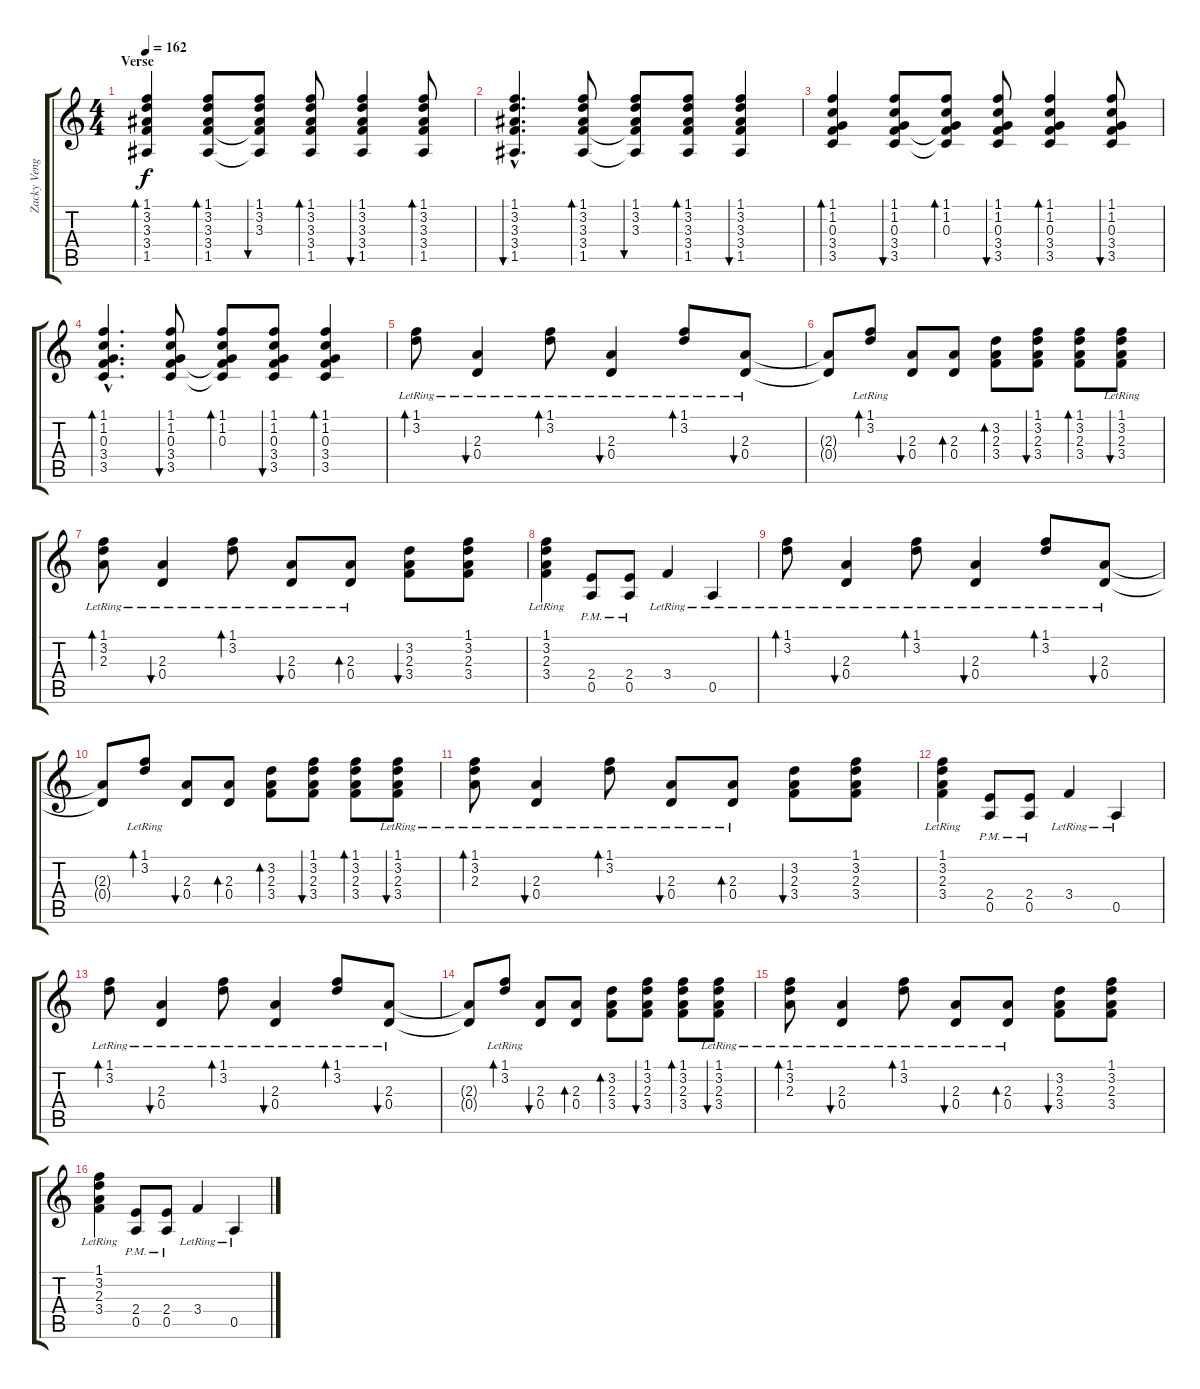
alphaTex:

\track ("Zacky Vengeance" "Zacky Veng") {instrument distortionguitar}
\staff {score tabs}
\tuning (E4 B3 G3 D3 A2 D2) {hide}
\ts (4 4)
\section ("" "Verse")
\tempo 162
\clef g2
\ks c
(1.1 3.2 3.3 3.4 1.5).4{bd 60 dy f} (1.1 3.2 3.3 3.4 1.5).8{bd 60} (1.1 3.2 3.3 3.4{t} 1.5{t}).8{bu 60} (1.1 3.2 3.3 3.4 1.5).8{bd 60} (1.1 3.2 3.3 3.4 1.5).4{bu 60} (1.1 3.2 3.3 3.4 1.5).8{bd 60} |
(1.1{hac} 3.2{hac} 3.3{hac} 3.4{hac} 1.5{hac}).4{d bu 60} (1.1 3.2 3.3 3.4 1.5).8{bd 60} (1.1 3.2 3.3 3.4{t} 1.5{t}).8{bu 60} (1.1 3.2 3.3 3.4 1.5).8{bd 60} (1.1 3.2 3.3 3.4 1.5).4{bu 60} |
(1.1 1.2 0.3 3.4 3.5).4{bd 60} (1.1 1.2 0.3 3.4 3.5).8{bu 60} (1.1 1.2 0.3 3.4{t} 3.5{t}).8{bd 60} (1.1 1.2 0.3 3.4 3.5).8{bu 60} (1.1 1.2 0.3 3.4 3.5).4{bd 60} (1.1 1.2 0.3 3.4 3.5).8{bu 60} |
(1.1{hac} 1.2{hac} 0.3{hac} 3.4{hac} 3.5{hac}).4{d bd 60} (1.1 1.2 0.3 3.4 3.5).8{bu 60} (1.1 1.2 0.3 3.4{t} 3.5{t}).8{bd 60} (1.1 1.2 0.3 3.4 3.5).8{bu 60} (1.1 1.2 0.3 3.4 3.5).4{bd 60} |
(1.1 3.2{lr}).8{bd 60} (2.3{lr} 0.4{lr}).4{bu 120} (1.1{lr} 3.2{lr}).8{bd 60} (2.3{lr} 0.4{lr}).4{bu 120} (1.1{lr} 3.2{lr}).8{bd 60} (2.3{lr} 0.4{lr}).8{bu 120} |
(2.3{t} 0.4{t}).8 (1.1 3.2{lr}).8{bd 60} (2.3 0.4).8{bu 120} (2.3 0.4).8{bd 120} (3.2 2.3 3.4).8{bd 120} (1.1 3.2 2.3 3.4).8{bu 60} (1.1 3.2 2.3 3.4).8{bd 60} (1.1{lr} 3.2{lr} 2.3{lr} 3.4{lr}).8{bu 60} |
(1.1{lr} 3.2{lr} 2.3{lr}).8{bd 60} (2.3{lr} 0.4{lr}).4{bu 120} (1.1{lr} 3.2{lr}).8{bd 60} (2.3{lr} 0.4{lr}).8{bu 120} (2.3{lr} 0.4{lr}).8{bd 60} (3.2 2.3 3.4).8{bu 120} (1.1 3.2 2.3 3.4).8 |
(1.1{lr} 3.2{lr} 2.3{lr} 3.4{lr}).4 (2.4{pm} 0.5{pm}).8 (2.4{pm} 0.5{pm}).8 3.4{lr}.4 0.5{lr}.4 |
(1.1 3.2{lr}).8{bd 60} (2.3{lr} 0.4{lr}).4{bu 120} (1.1{lr} 3.2{lr}).8{bd 60} (2.3{lr} 0.4{lr}).4{bu 120} (1.1{lr} 3.2{lr}).8{bd 60} (2.3{lr} 0.4{lr}).8{bu 120} |
(2.3{t} 0.4{t}).8 (1.1 3.2{lr}).8{bd 60} (2.3 0.4).8{bu 120} (2.3 0.4).8{bd 120} (3.2 2.3 3.4).8{bd 120} (1.1 3.2 2.3 3.4).8{bu 60} (1.1 3.2 2.3 3.4).8{bd 60} (1.1{lr} 3.2{lr} 2.3{lr} 3.4{lr}).8{bu 60} |
(1.1{lr} 3.2{lr} 2.3{lr}).8{bd 60} (2.3{lr} 0.4{lr}).4{bu 120} (1.1{lr} 3.2{lr}).8{bd 60} (2.3{lr} 0.4{lr}).8{bu 120} (2.3{lr} 0.4{lr}).8{bd 60} (3.2 2.3 3.4).8{bu 120} (1.1 3.2 2.3 3.4).8 |
(1.1{lr} 3.2{lr} 2.3{lr} 3.4{lr}).4 (2.4{pm} 0.5{pm}).8 (2.4{pm} 0.5{pm}).8 3.4{lr}.4 0.5{lr}.4 |
(1.1 3.2{lr}).8{bd 60} (2.3{lr} 0.4{lr}).4{bu 120} (1.1{lr} 3.2{lr}).8{bd 60} (2.3{lr} 0.4{lr}).4{bu 120} (1.1{lr} 3.2{lr}).8{bd 60} (2.3{lr} 0.4{lr}).8{bu 120} |
(2.3{t} 0.4{t}).8 (1.1 3.2{lr}).8{bd 60} (2.3 0.4).8{bu 120} (2.3 0.4).8{bd 120} (3.2 2.3 3.4).8{bd 120} (1.1 3.2 2.3 3.4).8{bu 60} (1.1 3.2 2.3 3.4).8{bd 60} (1.1{lr} 3.2{lr} 2.3{lr} 3.4{lr}).8{bu 60} |
(1.1{lr} 3.2{lr} 2.3{lr}).8{bd 60} (2.3{lr} 0.4{lr}).4{bu 120} (1.1{lr} 3.2{lr}).8{bd 60} (2.3{lr} 0.4{lr}).8{bu 120} (2.3{lr} 0.4{lr}).8{bd 60} (3.2 2.3 3.4).8{bu 120} (1.1 3.2 2.3 3.4).8 |
(1.1{lr} 3.2{lr} 2.3{lr} 3.4{lr}).4 (2.4{pm} 0.5{pm}).8 (2.4{pm} 0.5{pm}).8 3.4{lr}.4 0.5{lr}.4
